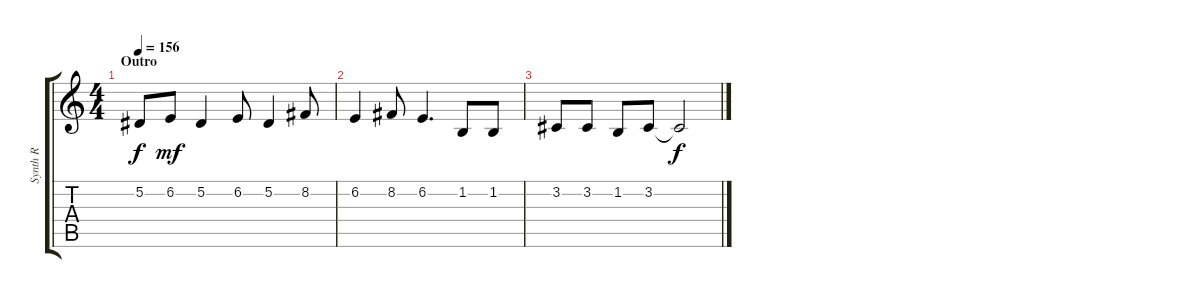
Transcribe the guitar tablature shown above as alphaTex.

\track ("Synth R" "Synth R") {instrument pad1newage}
\staff {score tabs}
\tuning (Eb4 Bb3 Gb3 Db3 Ab2 Eb2) {hide}
\ts (4 4)
\section ("" "Outro")
\tempo 156
\clef g2
\ks c
5.2{t}.8{dy f} 6.2.8{dy mf} 5.2.4 6.2.8 5.2.4 8.2.8 |
6.2.4 8.2.8 6.2.4{d} 1.2.8 1.2.8 |
3.2.8 3.2.8 1.2.8 3.2.8 3.2{t}.2{dy f}
